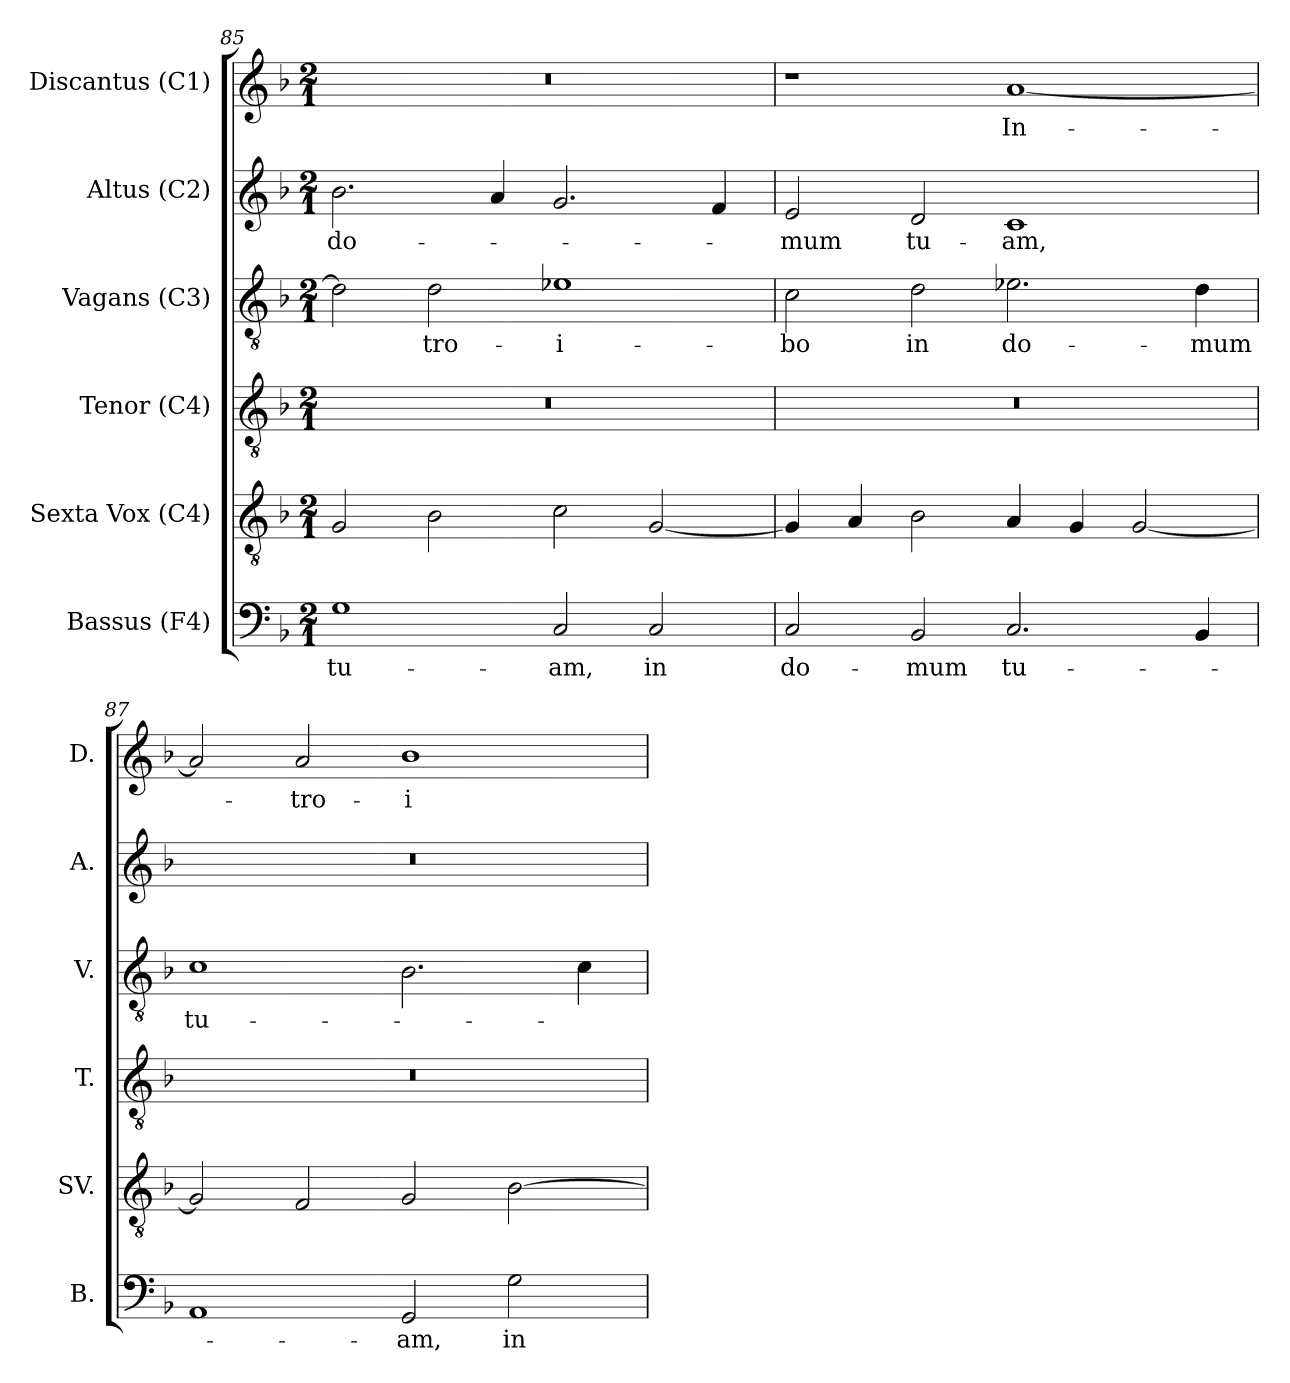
**kern	**text	**kern	**kern	**kern	**text	**kern	**text	**kern	**text
*part6	*part6	*part5	*part4	*part3	*part3	*part2	*part2	*part1	*part1
*staff6	*staff6	*staff5	*staff4	*staff3	*staff3	*staff2	*staff2	*staff1	*staff1
*I"Bassus (F4)	*	*I"Sexta Vox (C4)	*I"Tenor (C4)	*I"Vagans (C3)	*	*I"Altus (C2)	*	*I"Discantus (C1)	*
*I'B.	*	*I'SV.	*I'T.	*I'V.	*	*I'A.	*	*I'D.	*
*clefF4	*	*clefGv2	*clefGv2	*clefGv2	*	*clefG2	*	*clefG2	*
*	*	*	*	*ITrd7c12	*	*ITrd7c12	*	*	*
*k[b-]	*	*k[b-]	*k[b-]	*k[b-]	*	*k[b-]	*	*k[b-]	*
*F:	*	*F:	*F:	*F:	*	*F:	*	*F:	*
*M2/1	*	*M2/1	*M2/1	*M2/1	*	*M2/1	*	*M2/1	*
=85	=85	=85	=85	=85	=85	=85	=85	=85	=85
!	!LO:LY:b:color=#000000	!	!LO:N:vis=1	!	!	!	!	!	!
!	!	!	!	!	!	!	!LO:LY:b:color=#000000	!LO:N:vis=1	!
1Gi	tu-	2Gi/	0r	2Di\]	.	2.B-i\	do-	0r	.
!	!	!	!	!	!LO:LY:b:color=#000000	!	!	!	!
.	.	2B-i\	.	2Di\	-tro-	.	.	.	.
.	.	.	.	.	.	4Ai/	.	.	.
!	!LO:LY:b:color=#000000	!	!	!	!	!	!	!	!
!	!	!	!	!	!LO:LY:b:color=#000000	!	!	!	!
2Ci/	-am,	2ci\	.	1E-i	-i-	2.Gi/	.	.	.
!	!LO:LY:b:color=#000000	!	!	!	!	!	!	!	!
2Ci/	in	[2Gi/	.	.	.	.	.	.	.
.	.	.	.	.	.	4Fi/	.	.	.
=86	=86	=86	=86	=86	=86	=86	=86	=86	=86
!	!LO:LY:b:color=#000000	!	!LO:N:vis=1	!	!	!	!	!	!
!	!	!	!	!	!LO:LY:b:color=#000000	!	!	!	!
!	!	!	!	!	!	!	!LO:LY:b:color=#000000	!	!
2Ci/	do-	4Gi/]	0r	2Ci\	-bo	2Ei/	-mum	1r	.
.	.	4Ai/	.	.	.	.	.	.	.
!	!LO:LY:b:color=#000000	!	!	!	!	!	!	!	!
!	!	!	!	!	!LO:LY:b:color=#000000	!	!	!	!
!	!	!	!	!	!	!	!LO:LY:b:color=#000000	!	!
2BB-i/	-mum	2B-i\	.	2Di\	in	2Di/	tu-	.	.
!	!LO:LY:b:color=#000000	!	!	!	!	!	!	!	!
!	!	!	!	!	!LO:LY:b:color=#000000	!	!	!	!
!	!	!	!	!	!	!	!LO:LY:b:color=#000000	!	!
!	!	!	!	!	!	!	!	!	!LO:LY:b:color=#000000
2.Ci/	tu-	4Ai/	.	2.E-i\	do-	1Ci	-am,	[1ai	In-
.	.	4Gi/	.	.	.	.	.	.	.
.	.	[2Gi/	.	.	.	.	.	.	.
!	!	!	!	!	!LO:LY:b:color=#000000	!	!	!	!
4BB-i/	.	.	.	4Di\	-mum	.	.	.	.
=87	=87	=87	=87	=87	=87	=87	=87	=87	=87
!	!	!	!LO:N:vis=1	!	!	!	!	!	!
!	!	!	!	!	!LO:LY:b:color=#000000	!LO:N:vis=1	!	!	!
1AAi	.	2Gi/]	0r	1Ci	tu-	0r	.	2ai/]	.
!	!	!	!	!	!	!	!	!	!LO:LY:b:color=#000000
.	.	2Fi/	.	.	.	.	.	2ai/	-tro-
!	!LO:LY:b:color=#000000	!	!	!	!	!	!	!	!
!	!	!	!	!	!	!	!	!	!LO:LY:b:color=#000000
2GGi/	-am,	2Gi/	.	2.BB-i\	.	.	.	1b-i	-i-
!	!LO:LY:b:color=#000000	!	!	!	!	!	!	!	!
2Gi\	in	[2B-i\	.	.	.	.	.	.	.
.	.	.	.	4Ci\	.	.	.	.	.
=	=	=	=	=	=	=	=	=	=
*-	*-	*-	*-	*-	*-	*-	*-	*-	*-
